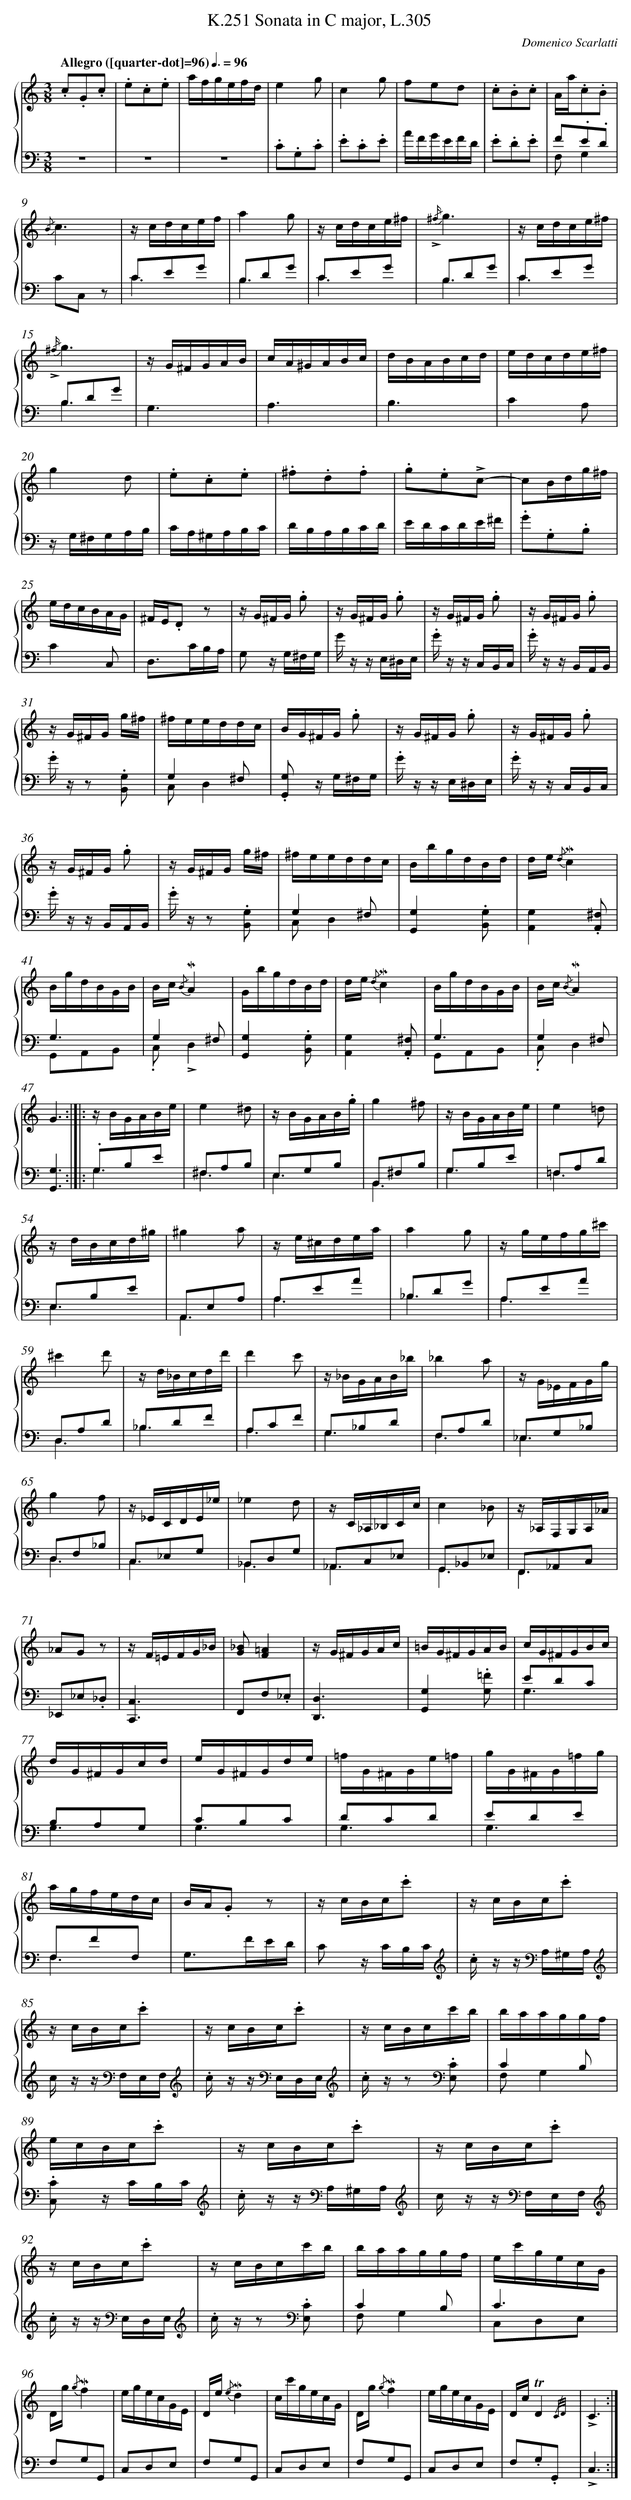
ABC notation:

X:1
T: Sonata in C major, L.305, K.251
C: Domenico Scarlatti
L: 1/16
M: 3/8
Q: "Allegro ([quarter-dot]=96)" 3/8=96
%%staves {1 2}
V: 1 clef=treble
V: 2 clef=bass
K: C
[V:1] .c2.G2.c2 |
[V:2] z6 |
[V:1] .e2.c2.e2 |
[V:2] z6 |
[V:1] afgefd |
[V:2] z6 |
[V:1] e4g2 |
[V:2] .C2.G,2.C2 |
[V:1] c4g2 |
[V:2] .E2.C2.E2 |
[V:1] f2e2d2 |
[V:2] AFGEFD |
[V:1] .c2.B2.c2 |
[V:2] .E2.D2.E2 |
[V:1] Aa.c2.B2 |
[V:2] F2.E2.D2 & F,2G,4 |
[V:1] {/B}c6 |
[V:2] C2C,2 z2 |
[V:1] z cdcef |
[V:2] C2E2G2 & C6 |
[V:1] a4g2 |
[V:2] B,2D2G2 & B,6 |
[V:1] z cdce^f |
[V:2] C2E2G2 & C6 |
[V:1] {/!accent!^f/}g6 |
[V:2] B,2D2G2 & B,6 |
[V:1] z cdce^f |
[V:2] C2E2G2 & C6 |
[V:1] {/!accent!^f/}g6 |
[V:2] B,2D2G2 & B,6 |
[V:1] z G^FGAB |
[V:2] G,6 |
[V:1] cA^GABc |
[V:2] A,6 |
[V:1] dBABcd |
[V:2] B,6 |
[V:1] edcde^f |
[V:2] C4A,2 |
[V:1] g4d2 |
[V:2] z G,^F,G,A,B, |
[V:1] .e2.c2.e2 |
[V:2] CA,^G,A,B,C |
[V:1] .^f2.d2.f2 |
[V:2] DB,A,B,CD |
[V:1] .g2.e2!accent!c2- |
[V:2] EDCDE^F |
[V:1] c2Bdg^f |
[V:2] .G2.G,2.B,2 |
[V:1] edcBAG |
[V:2] C4C,2 |
[V:1] ^FE.D2 z2 |
[V:2] D,2>C2B,A, |
[V:1] z G^FG .g2 |
[V:2] G,2 z G,^F,G, |
[V:1] z G^FG .g2 |
[V:2] G z z E,^D,E, |
[V:1] z G^FG .g2 |
[V:2] .G z z C,B,,C, |
[V:1] z G^FG .g2 |
[V:2] .G z z B,,A,,B,, |
[V:1] z G^FG g^f |
[V:2] .G z z2 .[B,,2G,2] |
[V:1] ^feeddc |
[V:2] G,4^F,2 & C,2D,4 |
[V:1] BG^FG .g2 |
[V:2] .[G,,2G,2] z G,^F,G, |
[V:1] z G^FG .g2 |
[V:2] .G z z E,^D,E, |
[V:1] z G^FG .g2 |
[V:2] .G z z C,B,,C, |
[V:1] z G^FG .g2 |
[V:2] .G z z B,,A,,B,, |
[V:1] z G^FG g^f |
[V:2] .G z z2 .[B,,2G,2] |
[V:1] ^feeddc |
[V:2] G,4^F,2 & C,2D,4 |
[V:1] BbgdBd |
[V:2] [G,,4G,4].[B,,2G,2] |
[V:1] de {/d}!mordent!c4 |
[V:2] [A,,4G,4].[A,,2^F,2] |
[V:1] BgdBGB |
[V:2] G,6 & G,,2A,,2B,,2 |
[V:1] Bc {/B}!mordent!A4 |
[V:2] G,4^F,2 & .C,2!accent!D,4 |
[V:1] GbgdBd |
[V:2] [G,,4G,4].[B,,2G,2] |
[V:1] de {/d}!mordent!c4 |
[V:2] [A,,4G,4].[A,,2^F,2] |
[V:1] BgdBGB |
[V:2] G,6 & G,,2A,,2B,,2 |
[V:1] Bc {/B}!mordent!A4 |
[V:2] G,4^F,2 & .C,2D,4 |
[V:1] G6 :|]|:
[V:2] [G,,6G,6] :|]|:
[V:1] z BGABe |
[V:2] .G,2B,2E2 & G,6 |
[V:1] e4^d2 |
[V:2] ^F,2A,2B,2 & ^F,6 |
[V:1] z BGAB.g |
[V:2] E,2G,2B,2 & E,6 |
[V:1] g4^f2 |
[V:2] B,,2^F,2B,2 & B,,6 |
[V:1] z BGABe |
[V:2] G,2B,2E2 & G,6 |
[V:1] e4=d2 |
[V:2] =F,2A,2D2 & =F,6 |
[V:1] z dBcd^g |
[V:2] E,2B,2E2 & E,6 |
[V:1] ^g4a2 |
[V:2] A,,2E,2A,2 & A,,6 |
[V:1] z e^cdea |
[V:2] A,2E2A2 & A,6 |
[V:1] a4g2 |
[V:2] _B,2D2G2 & _B,6 |
[V:1] z gefg^c' |
[V:2] A,2E2A2 & A,6 |
[V:1] ^c'4d'2 |
[V:2] D,2A,2D2 & D,6 |
[V:1] z d_Bcdd' |
[V:2] _B,2D2F2 & _B,6 |
[V:1] d'4c'2 |
[V:2] A,2C2F2 & A,6 |
[V:1] z _BGAB_b |
[V:2] G,2_B,2D2 & G,6 |
[V:1] _b4a2 |
[V:2] F,2A,2D2 & F,6 |
[V:1] z G_EFGg |
[V:2] _E,2G,2_B,2 & _E,6 |
[V:1] g4f2 |
[V:2] D,2F,2_B,2 & D,6 |
[V:1] z _ECDE_e |
[V:2] C,2_E,2G,2 & C,6 |
[V:1] _e4d2 |
[V:2] _B,,2D,2G,2 & _B,,6 |
[V:1] z C_A,_B,Cc |
[V:2] _A,,2C,2_E,2 & _A,,6 |
[V:1] c4_B2 |
[V:2] G,,2_B,,2_E,2 & G,,6 |
[V:1] z _A,F,G,A,_A |
[V:2] F,,2_A,,2C,2 & F,,6 |
[V:1] _A2G2 z2 |
[V:2] _E,,2_E,2._D,2 |
[V:1] z F=EFG_B |
[V:2] [C,,6C,6] |
[V:1] [G2_B2][F4=A4] |
[V:2] F,,2F,2._E,2 |
[V:1] z G^FGAc |
[V:2] [D,,6D,6] |
[V:1] =BG^FGAB |
[V:2] [G,,4G,4].[G,2=F2] |
[V:1] cG^FGBc |
[V:2] E2D2C2 & G,6 |
[V:1] dG^FGcd |
[V:2] B,2A,2G,2 & G,6 |
[V:1] eG^FGde |
[V:2] C2B,2C2 & G,6 |
[V:1] =fG^FGe=f |
[V:2] D2C2D2 & G,6 |
[V:1] gG^FG=fg |
[V:2] E2D2E2 & G,6 |
[V:1] agfedc |
[V:2] F,2F2F,2 & F,6 |
[V:1] BA.G2 z2 |
[V:2] G,2>F2ED |
[V:1] z cBc.c'2 |
[V:2] C2 z CB,C[K:clef=treble] |
[V:1] z cBc.c'2 |
[V:2] .c z z[K:clef=bass] A,^G,A,[K:clef=treble] |
[V:1] z cBc.c'2 |
[V:2] c z z[K:clef=bass] F,E,F,[K:clef=treble] |
[V:1] z cBc.c'2 |
[V:2] .c z z[K:clef=bass] E,D,E,[K:clef=treble] |
[V:1] z cBcc'b |
[V:2] .c z z2[K:clef=bass] .[E,2C2] |
[V:1] baaggf |
[V:2] C4B,2 & F,2G,4 |
[V:1] ecBc.c'2 |
[V:2] .[C,2C2] z CB,C[K:clef=treble] |
[V:1] z cBc.c'2 |
[V:2] .c z z[K:clef=bass] A,^G,A,[K:clef=treble] |
[V:1] z cBc.c'2 |
[V:2] c z z[K:clef=bass] F,E,F,[K:clef=treble] |
[V:1] z cBc.c'2 |
[V:2] .c z z[K:clef=bass] E,D,E,[K:clef=treble] |
[V:1] z cBcc'b |
[V:2] .c z z2[K:clef=bass] .[E,2C2] |
[V:1] baaggf |
[V:2] C4B,2 & F,2G,4 |
[V:1] ec'gecG |
[V:2] C6 & C,2D,2E,2 |
[V:1] Dg {/g}!mordent!f4 |
[V:2] F,2G,2G,,2 |
[V:1] egecGE |
[V:2] C,2D,2E,2 |
[V:1] De {/e}!mordent!d4 |
[V:2] F,2G,2G,,2 |
[V:1] cc'gecG |
[V:2] C,2D,2E,2 |
[V:1] Dg {/g}!mordent!f4 |
[V:2] F,2G,2G,,2 |
[V:1] egecGE |
[V:2] C,2D,2E,2 |
[V:1] Dc!trill!D4{/C/D/} |
[V:2] F,2.G,2.G,,2 |
[V:1] !accent!C6 :|]
[V:2] !accent!C,6 :|]
